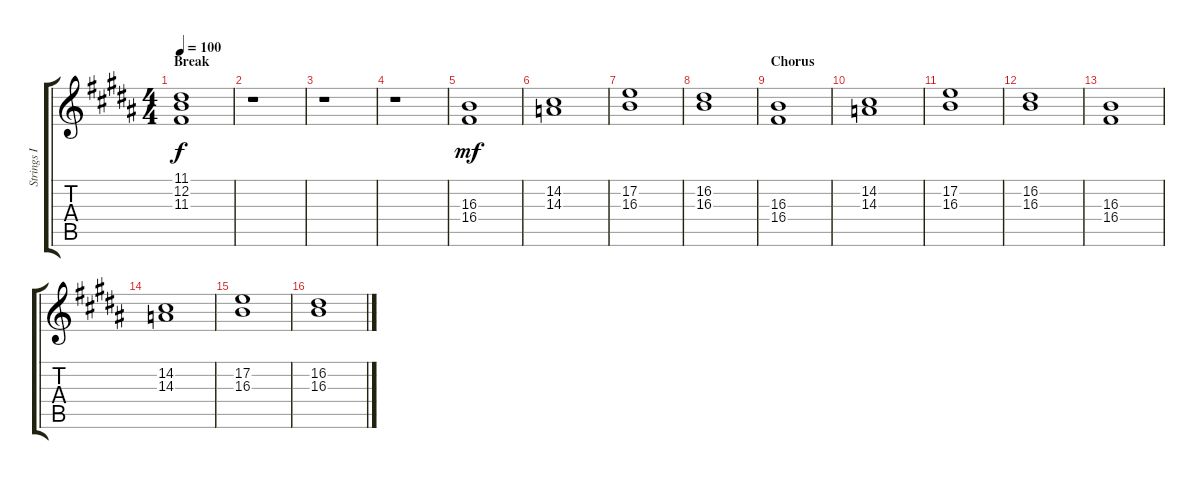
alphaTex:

\track ("Strings I" "Strings I") {instrument stringensemble2}
\staff {score tabs}
\tuning (E4 B3 G3 D3 A2 E2) {hide}
\ts (4 4)
\section ("" "Break")
\tempo 100
\clef g2
\ks b
(11.1 12.2 11.3).1{dy f} |
r.1 |
r.1 |
r.1 |
(16.3 16.4).1{dy mf} |
(14.2 14.3).1 |
(17.2 16.3).1{volume 10} |
(16.2 16.3).1 |
\section ("" "Chorus")
(16.3 16.4).1{volume 12} |
(14.2 14.3).1 |
(17.2 16.3).1 |
(16.2 16.3).1 |
(16.3 16.4).1{volume 14} |
(14.2 14.3).1 |
(17.2 16.3).1 |
(16.2 16.3).1
